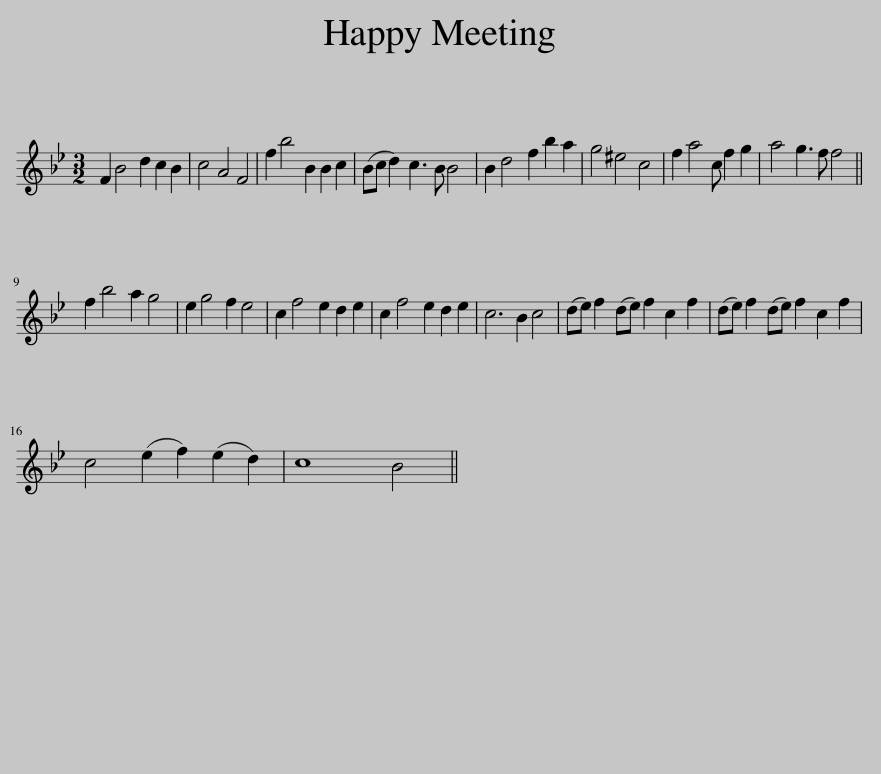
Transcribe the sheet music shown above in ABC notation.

X:1
L:1/8
M:3/2
I:linebreak $
K:Bb
V:1 treble
V:1
 F2 B4 d2 c2 B2 | c4 A4 F4 | f2 b4 B2 B2 c2 | (Bc d2) c3 B B4 | B2 d4 f2 b2 a2 | %5
 g4 ^e4 c4 | f2 a4 c f2 g2 | a4 g3 f f4 ||$ f2 b4 a2 g4 | e2 g4 f2 e4 | %10
 c2 f4 e2 d2 e2 | c2 f4 e2 d2 e2 | c6 B2 c4 | (de) f2 (de) f2 c2 f2 | (de) f2 (de) f2 c2 f2 |$ %15
 c4 (e2 f2) (e2 d2) | c8 B4 || %17
